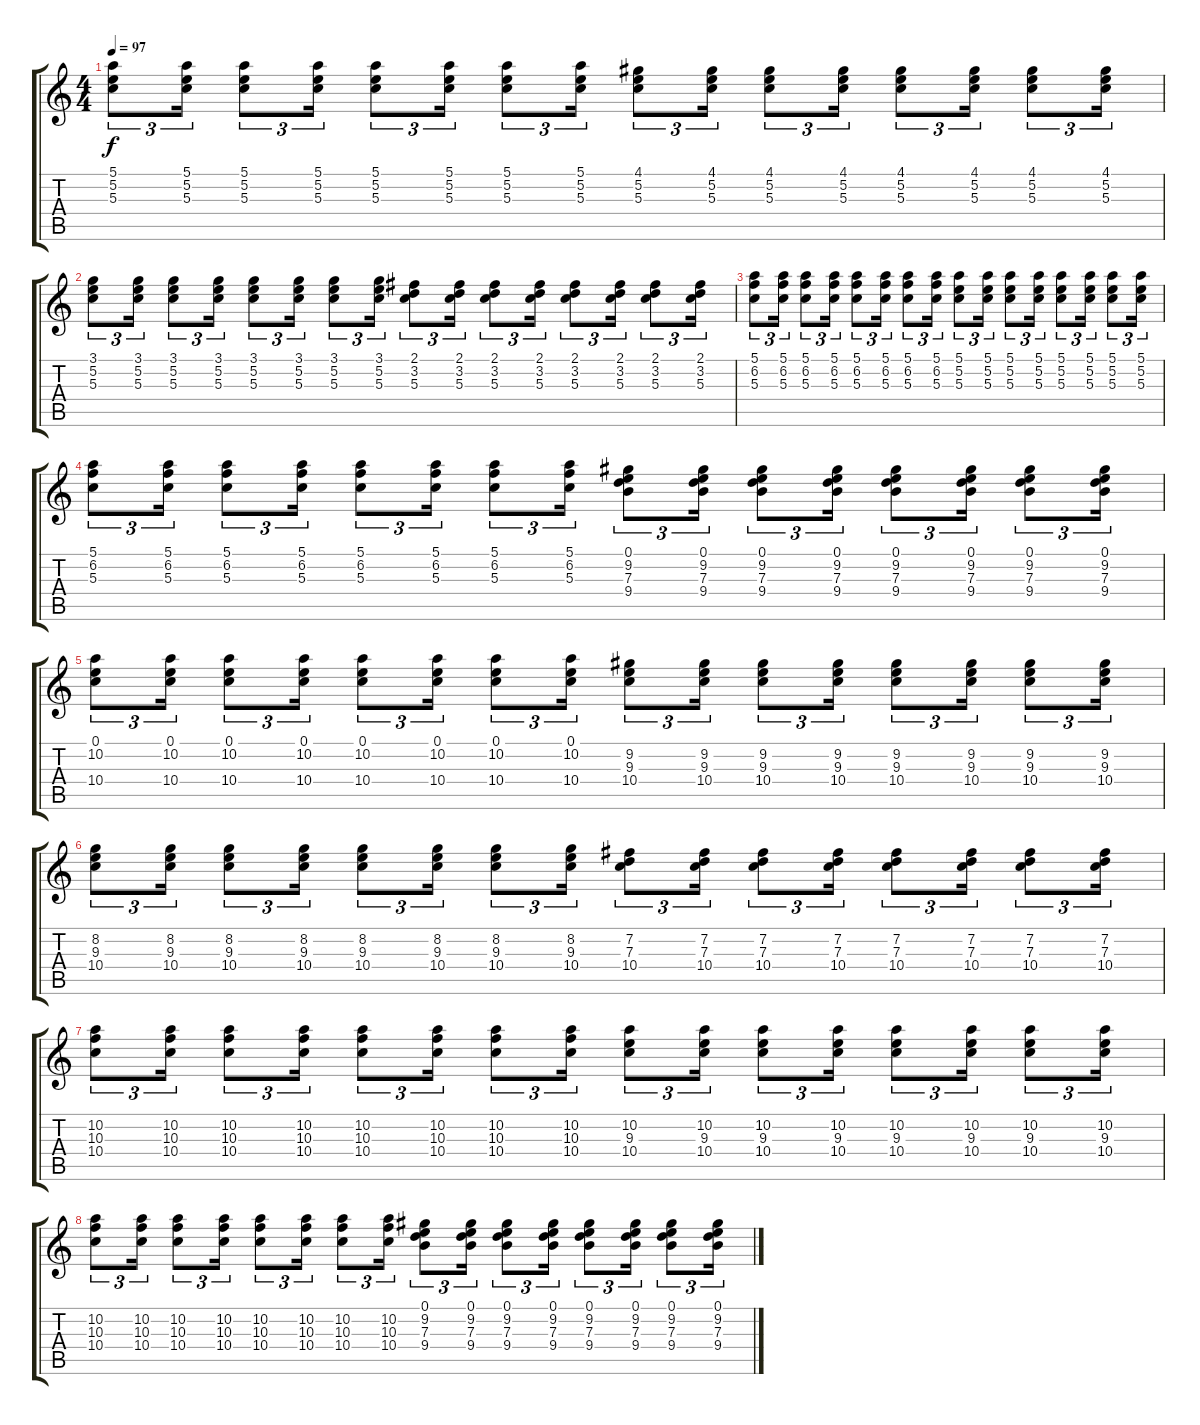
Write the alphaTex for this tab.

\track "" {instrument acousticguitarnylon}
\staff {score tabs}
\tuning (E4 B3 G3 D3 A2 E2) {hide}
\ts (4 4)
\tempo 97
\clef g2
\ks c
(5.1 5.2 5.3).8{tu (3 2) dy f instrument acousticguitarnylon} (5.1 5.2 5.3).16{tu (3 2)} (5.1 5.2 5.3).8{tu (3 2)} (5.1 5.2 5.3).16{tu (3 2)} (5.1 5.2 5.3).8{tu (3 2)} (5.1 5.2 5.3).16{tu (3 2)} (5.1 5.2 5.3).8{tu (3 2)} (5.1 5.2 5.3).16{tu (3 2)} (4.1 5.2 5.3).8{tu (3 2)} (4.1 5.2 5.3).16{tu (3 2)} (4.1 5.2 5.3).8{tu (3 2)} (4.1 5.2 5.3).16{tu (3 2)} (4.1 5.2 5.3).8{tu (3 2)} (4.1 5.2 5.3).16{tu (3 2)} (4.1 5.2 5.3).8{tu (3 2)} (4.1 5.2 5.3).16{tu (3 2)} |
(3.1 5.2 5.3).8{tu (3 2)} (3.1 5.2 5.3).16{tu (3 2)} (3.1 5.2 5.3).8{tu (3 2)} (3.1 5.2 5.3).16{tu (3 2)} (3.1 5.2 5.3).8{tu (3 2)} (3.1 5.2 5.3).16{tu (3 2)} (3.1 5.2 5.3).8{tu (3 2)} (3.1 5.2 5.3).16{tu (3 2)} (2.1 3.2 5.3).8{tu (3 2)} (2.1 3.2 5.3).16{tu (3 2)} (2.1 3.2 5.3).8{tu (3 2)} (2.1 3.2 5.3).16{tu (3 2)} (2.1 3.2 5.3).8{tu (3 2)} (2.1 3.2 5.3).16{tu (3 2)} (2.1 3.2 5.3).8{tu (3 2)} (2.1 3.2 5.3).16{tu (3 2)} |
(5.1 6.2 5.3).8{tu (3 2)} (5.1 6.2 5.3).16{tu (3 2)} (5.1 6.2 5.3).8{tu (3 2)} (5.1 6.2 5.3).16{tu (3 2)} (5.1 6.2 5.3).8{tu (3 2)} (5.1 6.2 5.3).16{tu (3 2)} (5.1 6.2 5.3).8{tu (3 2)} (5.1 6.2 5.3).16{tu (3 2)} (5.1 5.2 5.3).8{tu (3 2)} (5.1 5.2 5.3).16{tu (3 2)} (5.1 5.2 5.3).8{tu (3 2)} (5.1 5.2 5.3).16{tu (3 2)} (5.1 5.2 5.3).8{tu (3 2)} (5.1 5.2 5.3).16{tu (3 2)} (5.1 5.2 5.3).8{tu (3 2)} (5.1 5.2 5.3).16{tu (3 2)} |
(5.1 6.2 5.3).8{tu (3 2)} (5.1 6.2 5.3).16{tu (3 2)} (5.1 6.2 5.3).8{tu (3 2)} (5.1 6.2 5.3).16{tu (3 2)} (5.1 6.2 5.3).8{tu (3 2)} (5.1 6.2 5.3).16{tu (3 2)} (5.1 6.2 5.3).8{tu (3 2)} (5.1 6.2 5.3).16{tu (3 2)} (0.1 9.2 7.3 9.4).8{tu (3 2)} (0.1 9.2 7.3 9.4).16{tu (3 2)} (0.1 9.2 7.3 9.4).8{tu (3 2)} (0.1 9.2 7.3 9.4).16{tu (3 2)} (0.1 9.2 7.3 9.4).8{tu (3 2)} (0.1 9.2 7.3 9.4).16{tu (3 2)} (0.1 9.2 7.3 9.4).8{tu (3 2)} (0.1 9.2 7.3 9.4).16{tu (3 2)} |
(0.1 10.2 10.4).8{tu (3 2)} (0.1 10.2 10.4).16{tu (3 2)} (0.1 10.2 10.4).8{tu (3 2)} (0.1 10.2 10.4).16{tu (3 2)} (0.1 10.2 10.4).8{tu (3 2)} (0.1 10.2 10.4).16{tu (3 2)} (0.1 10.2 10.4).8{tu (3 2)} (0.1 10.2 10.4).16{tu (3 2)} (9.2 9.3 10.4).8{tu (3 2)} (9.2 9.3 10.4).16{tu (3 2)} (9.2 9.3 10.4).8{tu (3 2)} (9.2 9.3 10.4).16{tu (3 2)} (9.2 9.3 10.4).8{tu (3 2)} (9.2 9.3 10.4).16{tu (3 2)} (9.2 9.3 10.4).8{tu (3 2)} (9.2 9.3 10.4).16{tu (3 2)} |
(8.2 9.3 10.4).8{tu (3 2)} (8.2 9.3 10.4).16{tu (3 2)} (8.2 9.3 10.4).8{tu (3 2)} (8.2 9.3 10.4).16{tu (3 2)} (8.2 9.3 10.4).8{tu (3 2)} (8.2 9.3 10.4).16{tu (3 2)} (8.2 9.3 10.4).8{tu (3 2)} (8.2 9.3 10.4).16{tu (3 2)} (7.2 7.3 10.4).8{tu (3 2)} (7.2 7.3 10.4).16{tu (3 2)} (7.2 7.3 10.4).8{tu (3 2)} (7.2 7.3 10.4).16{tu (3 2)} (7.2 7.3 10.4).8{tu (3 2)} (7.2 7.3 10.4).16{tu (3 2)} (7.2 7.3 10.4).8{tu (3 2)} (7.2 7.3 10.4).16{tu (3 2)} |
(10.2 10.3 10.4).8{tu (3 2)} (10.2 10.3 10.4).16{tu (3 2)} (10.2 10.3 10.4).8{tu (3 2)} (10.2 10.3 10.4).16{tu (3 2)} (10.2 10.3 10.4).8{tu (3 2)} (10.2 10.3 10.4).16{tu (3 2)} (10.2 10.3 10.4).8{tu (3 2)} (10.2 10.3 10.4).16{tu (3 2)} (10.2 9.3 10.4).8{tu (3 2)} (10.2 9.3 10.4).16{tu (3 2)} (10.2 9.3 10.4).8{tu (3 2)} (10.2 9.3 10.4).16{tu (3 2)} (10.2 9.3 10.4).8{tu (3 2)} (10.2 9.3 10.4).16{tu (3 2)} (10.2 9.3 10.4).8{tu (3 2)} (10.2 9.3 10.4).16{tu (3 2)} |
(10.2 10.3 10.4).8{tu (3 2)} (10.2 10.3 10.4).16{tu (3 2)} (10.2 10.3 10.4).8{tu (3 2)} (10.2 10.3 10.4).16{tu (3 2)} (10.2 10.3 10.4).8{tu (3 2)} (10.2 10.3 10.4).16{tu (3 2)} (10.2 10.3 10.4).8{tu (3 2)} (10.2 10.3 10.4).16{tu (3 2)} (0.1 9.2 7.3 9.4).8{tu (3 2)} (0.1 9.2 7.3 9.4).16{tu (3 2)} (0.1 9.2 7.3 9.4).8{tu (3 2)} (0.1 9.2 7.3 9.4).16{tu (3 2)} (0.1 9.2 7.3 9.4).8{tu (3 2)} (0.1 9.2 7.3 9.4).16{tu (3 2)} (0.1 9.2 7.3 9.4).8{tu (3 2)} (0.1 9.2 7.3 9.4).16{tu (3 2)}
